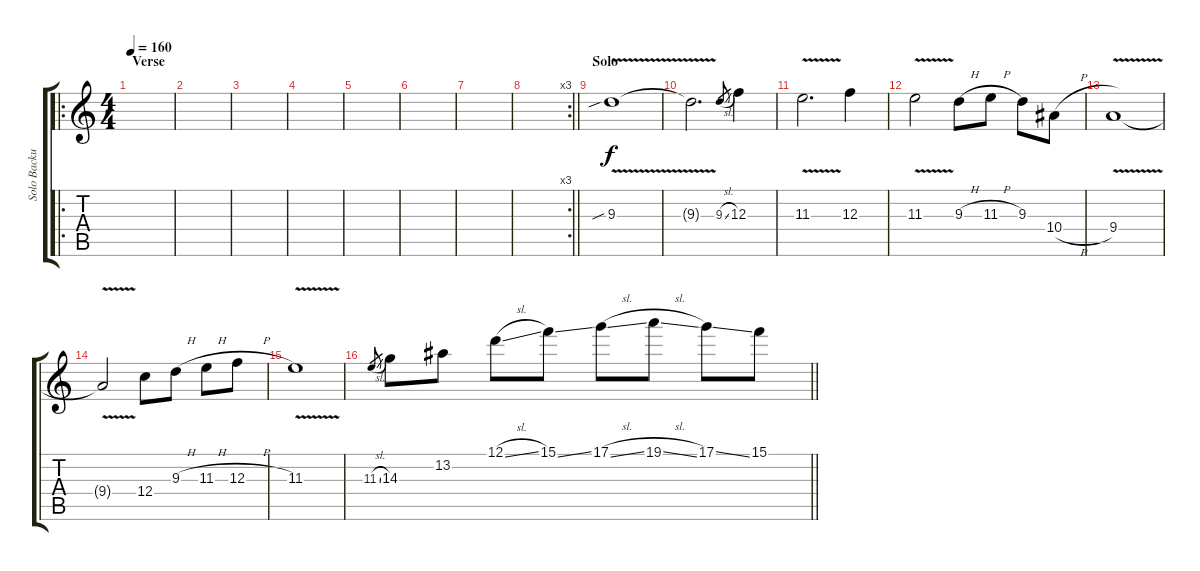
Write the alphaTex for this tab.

\track ("Solo Backup" "Solo Backu") {instrument overdrivenguitar}
\staff {score tabs}
\tuning (D4 A3 F3 C3 G2 D2) {hide}
\ro
\ts (4 4)
\section ("" "Verse")
\tempo 160
\clef g2
\ks c
|
|
|
|
|
|
|
\rc 3
\barLineRight lightlight
|
\section ("" "Solo")
9.3{v sib}.1 |
9.3{t}.2{d} 9.3{sl}.8{gr} 12.3.4 |
11.3{v}.2{d} 12.3.4 |
11.3{v}.2 9.3{h}.8 11.3{h}.8 9.3.8 10.4{h}.8 |
9.4{v}.1 |
9.4{t}.2 12.4.8 9.3{h}.8 11.3{h}.8 12.3{h}.8 |
11.3{v}.1 |
\barLineRight lightlight
11.3{sl}.8{gr} 14.3.8 13.2.8 12.1{sl}.8 15.1{ss}.8 17.1{sl}.8 19.1{sl}.8 17.1{ss}.8 15.1{sl}.8
